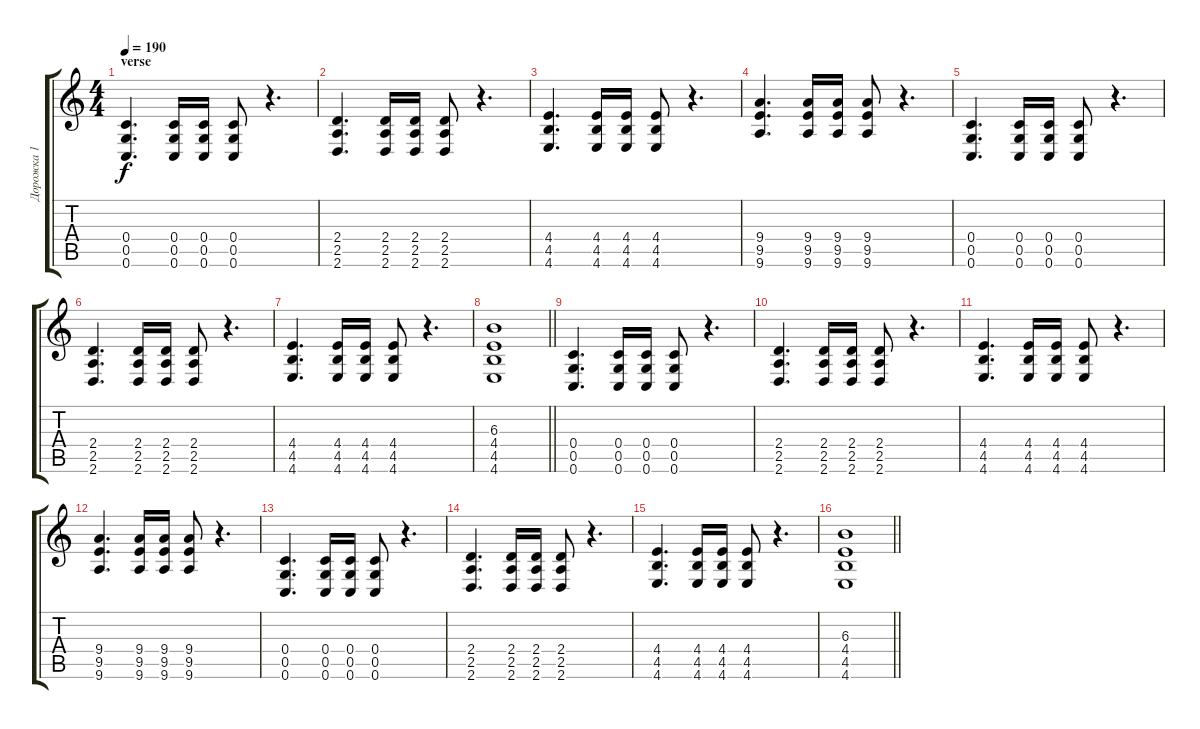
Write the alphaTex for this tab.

\track ("Дорожка 1" "Дорожка 1") {instrument distortionguitar}
\staff {score tabs}
\tuning (D4 A3 F3 C3 G2 C2) {hide}
\ts (4 4)
\section ("" "verse")
\tempo 190
\clef g2
\ks c
(0.4 0.5 0.6).4{d dy f} (0.4 0.5 0.6).16 (0.4 0.5 0.6).16 (0.4 0.5 0.6).8 r.4{d} |
(2.4 2.5 2.6).4{d} (2.4 2.5 2.6).16 (2.4 2.5 2.6).16 (2.4 2.5 2.6).8 r.4{d} |
(4.4 4.5 4.6).4{d} (4.4 4.5 4.6).16 (4.4 4.5 4.6).16 (4.4 4.5 4.6).8 r.4{d} |
(9.4 9.5 9.6).4{d} (9.4 9.5 9.6).16 (9.4 9.5 9.6).16 (9.4 9.5 9.6).8 r.4{d} |
(0.4 0.5 0.6).4{d} (0.4 0.5 0.6).16 (0.4 0.5 0.6).16 (0.4 0.5 0.6).8 r.4{d} |
(2.4 2.5 2.6).4{d} (2.4 2.5 2.6).16 (2.4 2.5 2.6).16 (2.4 2.5 2.6).8 r.4{d} |
(4.4 4.5 4.6).4{d} (4.4 4.5 4.6).16 (4.4 4.5 4.6).16 (4.4 4.5 4.6).8 r.4{d} |
\barLineRight lightlight
(6.3 4.4 4.5 4.6).1 |
(0.4 0.5 0.6).4{d} (0.4 0.5 0.6).16 (0.4 0.5 0.6).16 (0.4 0.5 0.6).8 r.4{d} |
(2.4 2.5 2.6).4{d} (2.4 2.5 2.6).16 (2.4 2.5 2.6).16 (2.4 2.5 2.6).8 r.4{d} |
(4.4 4.5 4.6).4{d} (4.4 4.5 4.6).16 (4.4 4.5 4.6).16 (4.4 4.5 4.6).8 r.4{d} |
(9.4 9.5 9.6).4{d} (9.4 9.5 9.6).16 (9.4 9.5 9.6).16 (9.4 9.5 9.6).8 r.4{d} |
(0.4 0.5 0.6).4{d} (0.4 0.5 0.6).16 (0.4 0.5 0.6).16 (0.4 0.5 0.6).8 r.4{d} |
(2.4 2.5 2.6).4{d} (2.4 2.5 2.6).16 (2.4 2.5 2.6).16 (2.4 2.5 2.6).8 r.4{d} |
(4.4 4.5 4.6).4{d} (4.4 4.5 4.6).16 (4.4 4.5 4.6).16 (4.4 4.5 4.6).8 r.4{d} |
\barLineRight lightlight
(6.3 4.4 4.5 4.6).1
